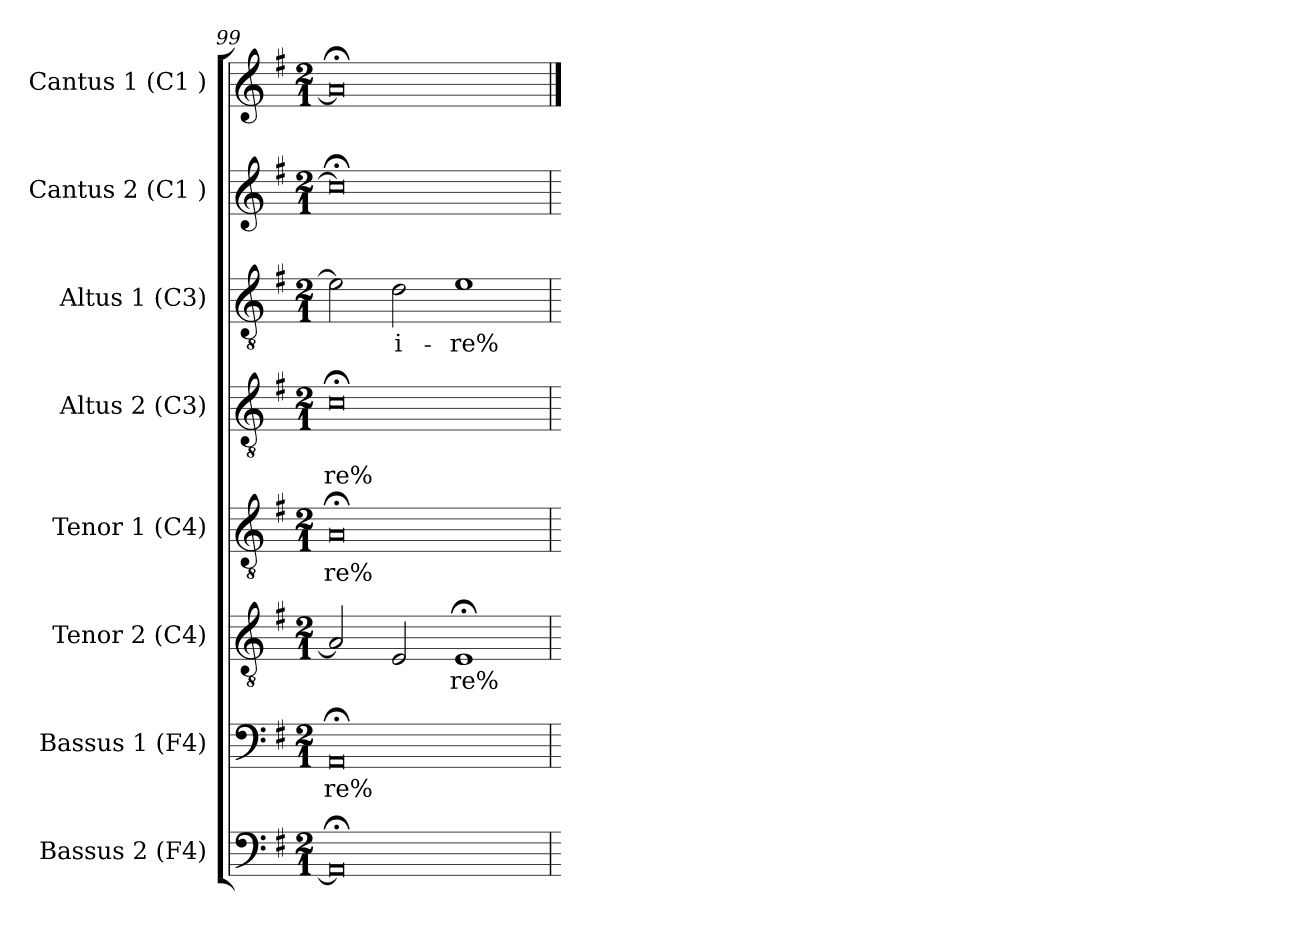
**kern	**kern	**text	**kern	**text	**kern	**text	**kern	**text	**text	**kern	**text	**kern	**kern
*part8	*part7	*part7	*part6	*part6	*part5	*part5	*part4	*part4	*part4	*part3	*part3	*part2	*part1
*staff8	*staff7	*staff7	*staff6	*staff6	*staff5	*staff5	*staff4	*staff4	*staff4	*staff3	*staff3	*staff2	*staff1
*I"Bassus 2 (F4)	*I"Bassus 1 (F4)	*	*I"Tenor 2 (C4)	*	*I"Tenor 1 (C4)	*	*I"Altus 2 (C3)	*	*	*I"Altus 1 (C3)	*	*I"Cantus 2 (C1 )	*I"Cantus 1 (C1 )
*I'B2	*I'B1	*	*I'T2	*	*I'T1	*	*I'A2	*	*	*I'A1	*	*I'C2	*I'C1
*clefF4	*clefF4	*	*clefGv2	*	*clefGv2	*	*clefGv2	*	*	*clefGv2	*	*clefG2	*clefG2
*k[f#]	*k[f#]	*	*k[f#]	*	*k[f#]	*	*k[f#]	*	*	*k[f#]	*	*k[f#]	*k[f#]
*G:	*G:	*	*G:	*	*G:	*	*G:	*	*	*G:	*	*G:	*G:
*M2/1	*M2/1	*	*M2/1	*	*M2/1	*	*M2/1	*	*	*M2/1	*	*M2/1	*M2/1
=99	=99	=99	=99	=99	=99	=99	=99	=99	=99	=99	=99	=99	=99
!	!	!LO:LY:b:cj	!	!	!	!LO:LY:b:cj	!	!	!LO:LY:b:cj	!	!	!	!
0AA;<]	0AA;<	-re%	2A/]	.	0A;<	-re%	0c;<	.	-re%	2e\]	.	0cc;<]	0a;<]
!	!	!	!	!	!	!	!	!	!	!	!LO:LY:b:cj	!	!
.	.	.	2E/	.	.	.	.	.	.	2d\	i-	.	.
!	!	!	!	!LO:LY:b:cj	!	!	!	!	!	!	!LO:LY:b:cj	!	!
.	.	.	1E;<	-re%	.	.	.	.	.	1e	-re%	.	.
=	=	==	=	==	=	==	=	==	==	=	==	=	==
*-	*-	*-	*-	*-	*-	*-	*-	*-	*-	*-	*-	*-	*-
